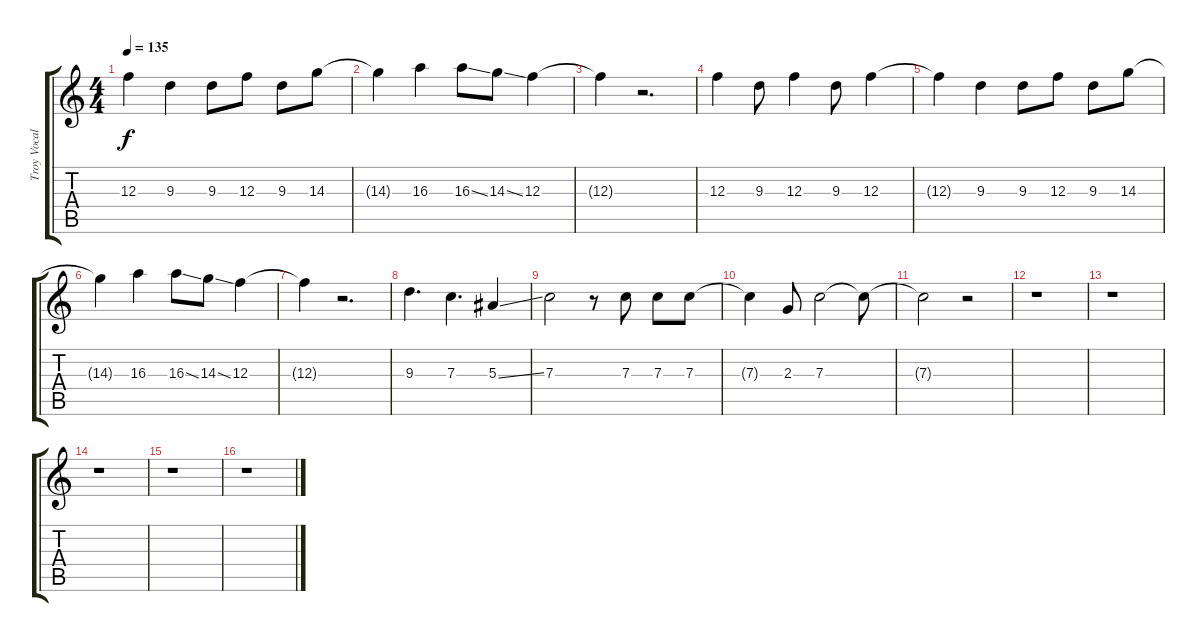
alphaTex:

\track ("Troy Vocals" "Troy Vocal") {instrument overdrivenguitar}
\staff {score tabs}
\tuning (D4 A3 F3 C3 G2 C2) {hide}
\ts (4 4)
\tempo 135
\clef g2
\ks c
12.3{t}.4{dy f} 9.3.4 9.3.8 12.3.8 9.3.8 14.3.8 |
14.3{t}.4 16.3.4 16.3{ss}.8 14.3{ss}.8 12.3.4 |
12.3{t}.4 r.2{d} |
12.3.4 9.3.8 12.3.4 9.3.8 12.3.4 |
12.3{t}.4 9.3.4 9.3.8 12.3.8 9.3.8 14.3.8 |
14.3{t}.4 16.3.4 16.3{ss}.8 14.3{ss}.8 12.3.4 |
12.3{t}.4 r.2{d} |
9.3.4{d} 7.3.4{d} 5.3{ss}.4 |
7.3.2 r.8 7.3.8 7.3.8 7.3.8 |
7.3{t}.4 2.3.8 7.3.2 7.3{t}.8 |
7.3{t}.2 r.2 |
r.1 |
r.1 |
r.1 |
r.1 |
r.1
